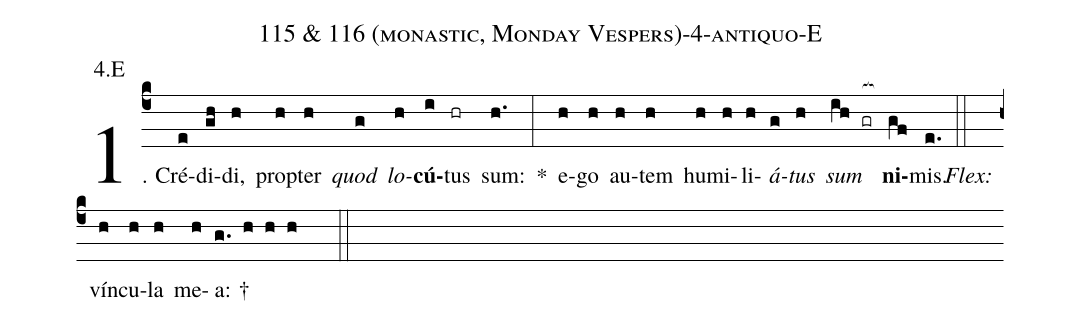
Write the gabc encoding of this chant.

name: 115 & 116 (monastic, Monday Vespers)-4-antiquo-E;
annotation: 4.E;
%%
(c4)1. Cré(e)di(gh)di,(h) prop(h)ter(h) <i>quod</i>(g) <i>lo</i>(h)<b>cú</b>(i)tus(hr) sum:(h.) *(:) e(h)go(h) au(h)tem(h) hu(h)mi(h)li(h)<i>á</i>(g)<i>tus</i>(h) <i>sum</i>(ih gr[ocb:1{]) <b>ni</b>(gf[ocb:0}])mis.(e.) (::)
<i>Flex:</i>()  vín(h)cu(h)la(h) me(h)a: †(g. h h h  ::)
